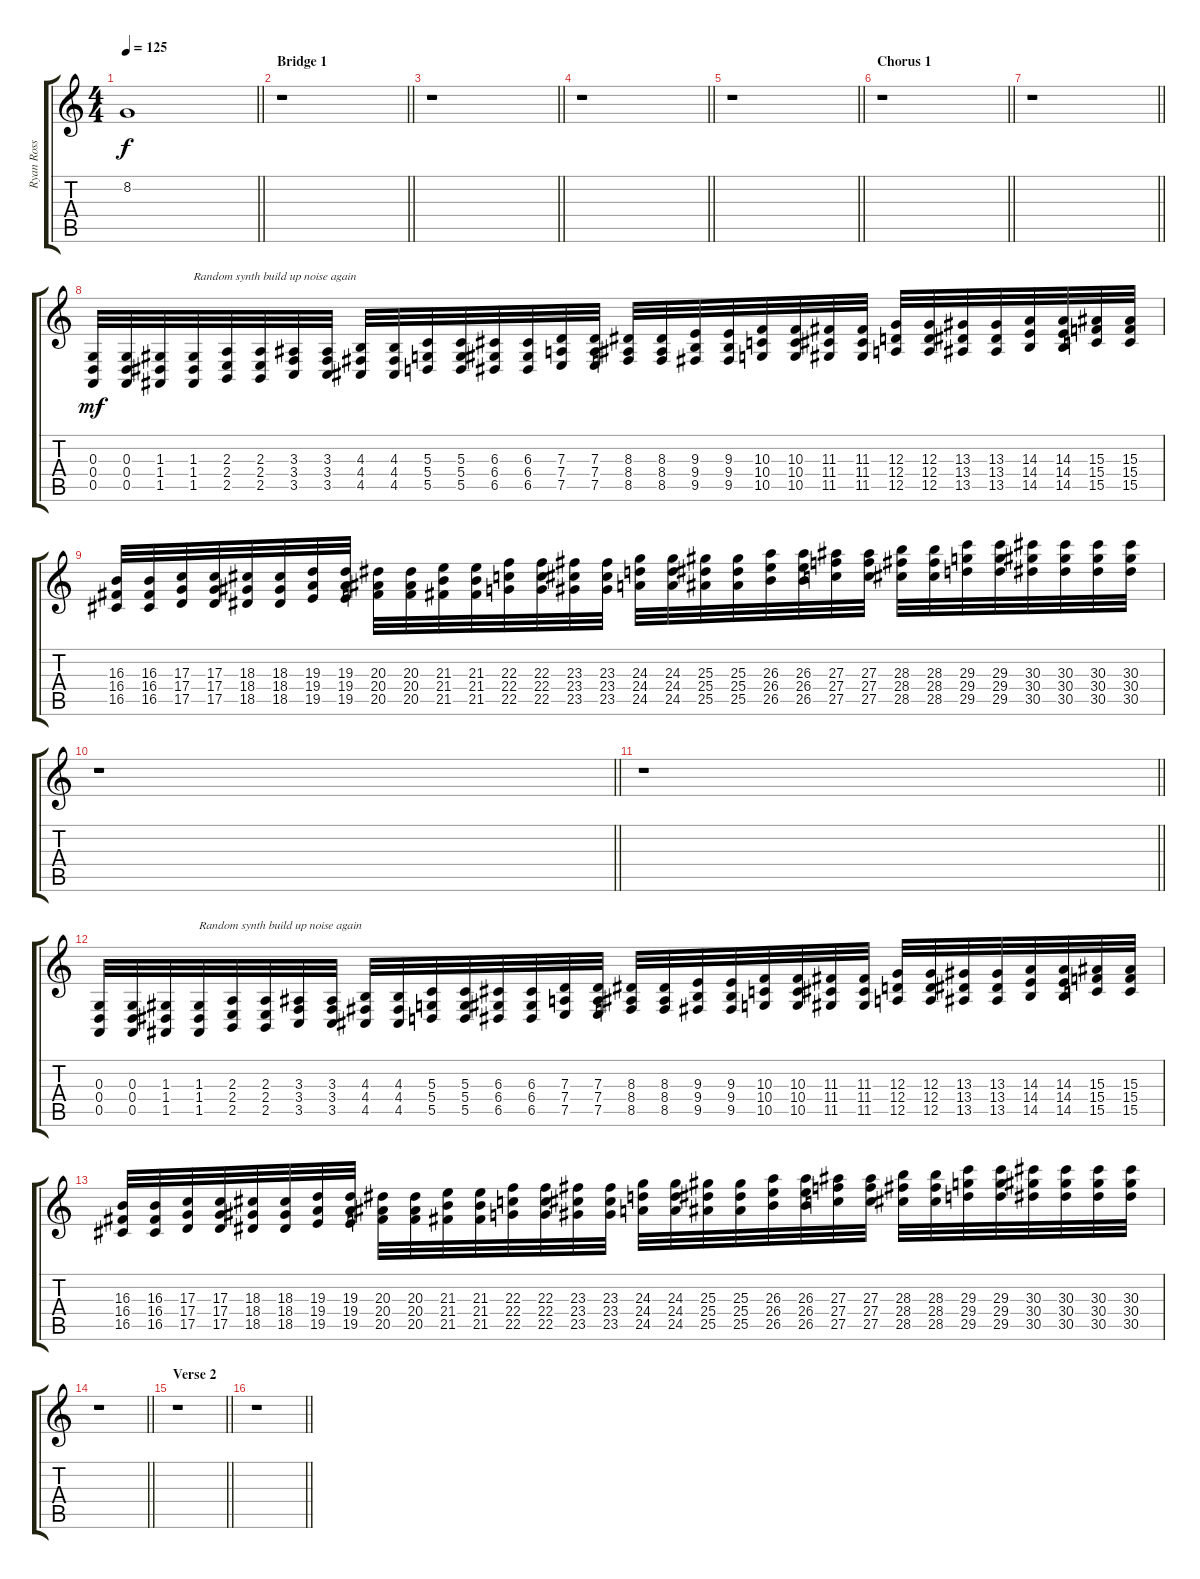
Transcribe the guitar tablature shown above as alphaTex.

\track ("Ryan Ross (Synth and Effects)" "Ryan Ross ") {instrument pad7halo}
\staff {score tabs}
\tuning (E4 B3 G3 D3 A2 E2) {hide}
\ts (4 4)
\tempo 125
\clef g2
\barLineRight lightlight
\ks c
8.2{t}.1{dy f} |
\section ("" "Bridge 1")
\barLineRight lightlight
r.1 |
\barLineRight lightlight
r.1 |
\barLineRight lightlight
r.1 |
\barLineRight lightlight
r.1 |
\section ("" "Chorus 1")
\barLineRight lightlight
r.1 |
\barLineRight lightlight
r.1 |
(0.3 0.4 0.5).32{dy mf volume 13 instrument guitarfretnoise} (0.3 0.4 0.5).32 (1.3 1.4 1.5).32 (1.3 1.4 1.5).32{txt "Random synth build up noise again"} (2.3 2.4 2.5).32 (2.3 2.4 2.5).32 (3.3 3.4 3.5).32 (3.3 3.4 3.5).32 (4.3 4.4 4.5).32 (4.3 4.4 4.5).32 (5.3 5.4 5.5).32 (5.3 5.4 5.5).32 (6.3 6.4 6.5).32 (6.3 6.4 6.5).32 (7.3 7.4 7.5).32 (7.3 7.4 7.5).32 (8.3 8.4 8.5).32 (8.3 8.4 8.5).32 (9.3 9.4 9.5).32 (9.3 9.4 9.5).32 (10.3 10.4 10.5).32 (10.3 10.4 10.5).32 (11.3 11.4 11.5).32 (11.3 11.4 11.5).32 (12.3 12.4 12.5).32 (12.3 12.4 12.5).32 (13.3 13.4 13.5).32 (13.3 13.4 13.5).32 (14.3 14.4 14.5).32 (14.3 14.4 14.5).32 (15.3 15.4 15.5).32 (15.3 15.4 15.5).32 |
(16.3 16.4 16.5).32{volume 16 instrument guitarfretnoise} (16.3 16.4 16.5).32 (17.3 17.4 17.5).32 (17.3 17.4 17.5).32 (18.3 18.4 18.5).32 (18.3 18.4 18.5).32 (19.3 19.4 19.5).32 (19.3 19.4 19.5).32 (20.3 20.4 20.5).32 (20.3 20.4 20.5).32 (21.3 21.4 21.5).32 (21.3 21.4 21.5).32 (22.3 22.4 22.5).32 (22.3 22.4 22.5).32 (23.3 23.4 23.5).32 (23.3 23.4 23.5).32 (24.3 24.4 24.5).32 (24.3 24.4 24.5).32 (25.3 25.4 25.5).32 (25.3 25.4 25.5).32 (26.3 26.4 26.5).32 (26.3 26.4 26.5).32 (27.3 27.4 27.5).32 (27.3 27.4 27.5).32 (28.3 28.4 28.5).32 (28.3 28.4 28.5).32 (29.3 29.4 29.5).32 (29.3 29.4 29.5).32 (30.3 30.4 30.5).32 (30.3 30.4 30.5).32 (30.3 30.4 30.5).32 (30.3 30.4 30.5).32 |
\barLineRight lightlight
r.1 |
\barLineRight lightlight
r.1 |
(0.3 0.4 0.5).32{volume 13 instrument guitarfretnoise} (0.3 0.4 0.5).32 (1.3 1.4 1.5).32 (1.3 1.4 1.5).32{txt "Random synth build up noise again"} (2.3 2.4 2.5).32 (2.3 2.4 2.5).32 (3.3 3.4 3.5).32 (3.3 3.4 3.5).32 (4.3 4.4 4.5).32 (4.3 4.4 4.5).32 (5.3 5.4 5.5).32 (5.3 5.4 5.5).32 (6.3 6.4 6.5).32 (6.3 6.4 6.5).32 (7.3 7.4 7.5).32 (7.3 7.4 7.5).32 (8.3 8.4 8.5).32 (8.3 8.4 8.5).32 (9.3 9.4 9.5).32 (9.3 9.4 9.5).32 (10.3 10.4 10.5).32 (10.3 10.4 10.5).32 (11.3 11.4 11.5).32 (11.3 11.4 11.5).32 (12.3 12.4 12.5).32 (12.3 12.4 12.5).32 (13.3 13.4 13.5).32 (13.3 13.4 13.5).32 (14.3 14.4 14.5).32 (14.3 14.4 14.5).32 (15.3 15.4 15.5).32 (15.3 15.4 15.5).32 |
(16.3 16.4 16.5).32{volume 16 instrument guitarfretnoise} (16.3 16.4 16.5).32 (17.3 17.4 17.5).32 (17.3 17.4 17.5).32 (18.3 18.4 18.5).32 (18.3 18.4 18.5).32 (19.3 19.4 19.5).32 (19.3 19.4 19.5).32 (20.3 20.4 20.5).32 (20.3 20.4 20.5).32 (21.3 21.4 21.5).32 (21.3 21.4 21.5).32 (22.3 22.4 22.5).32 (22.3 22.4 22.5).32 (23.3 23.4 23.5).32 (23.3 23.4 23.5).32 (24.3 24.4 24.5).32 (24.3 24.4 24.5).32 (25.3 25.4 25.5).32 (25.3 25.4 25.5).32 (26.3 26.4 26.5).32 (26.3 26.4 26.5).32 (27.3 27.4 27.5).32 (27.3 27.4 27.5).32 (28.3 28.4 28.5).32 (28.3 28.4 28.5).32 (29.3 29.4 29.5).32 (29.3 29.4 29.5).32 (30.3 30.4 30.5).32 (30.3 30.4 30.5).32 (30.3 30.4 30.5).32 (30.3 30.4 30.5).32 |
\barLineRight lightlight
r.1 |
\section ("" "Verse 2")
\barLineRight lightlight
r.1 |
\barLineRight lightlight
r.1
